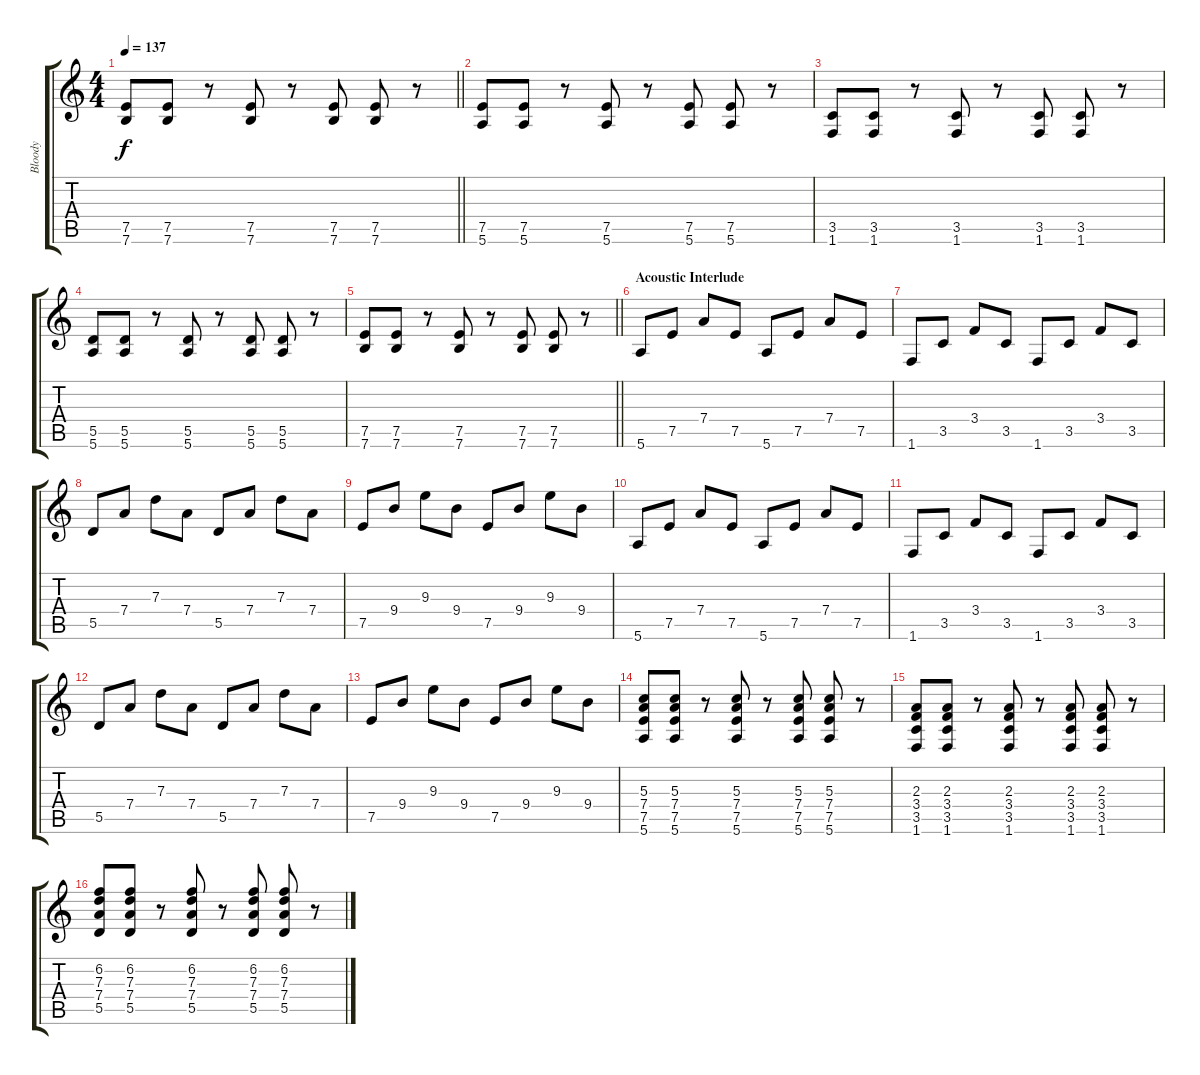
\track ("Bloody" "Bloody") {instrument distortionguitar}
\staff {score tabs}
\tuning (E4 B3 G3 D3 A2 E2) {hide}
\ts (4 4)
\tempo 137
\clef g2
\barLineRight lightlight
\ks c
(7.5 7.6).8{dy f} (7.5 7.6).8 r.8 (7.5 7.6).8 r.8 (7.5 7.6).8 (7.5 7.6).8 r.8 |
(7.5 5.6).8 (7.5 5.6).8 r.8 (7.5 5.6).8 r.8 (7.5 5.6).8 (7.5 5.6).8 r.8 |
(3.5 1.6).8 (3.5 1.6).8 r.8 (3.5 1.6).8 r.8 (3.5 1.6).8 (3.5 1.6).8 r.8 |
(5.5 5.6).8 (5.5 5.6).8 r.8 (5.5 5.6).8 r.8 (5.5 5.6).8 (5.5 5.6).8 r.8 |
\barLineRight lightlight
(7.5 7.6).8 (7.5 7.6).8 r.8 (7.5 7.6).8 r.8 (7.5 7.6).8 (7.5 7.6).8 r.8 |
\section ("" "Acoustic Interlude")
5.6.8{instrument electricguitarclean} 7.5.8 7.4.8 7.5.8 5.6.8 7.5.8 7.4.8 7.5.8 |
1.6.8 3.5.8 3.4.8 3.5.8 1.6.8 3.5.8 3.4.8 3.5.8 |
5.5.8 7.4.8 7.3.8 7.4.8 5.5.8 7.4.8 7.3.8 7.4.8 |
7.5.8 9.4.8 9.3.8 9.4.8 7.5.8 9.4.8 9.3.8 9.4.8 |
5.6.8 7.5.8 7.4.8 7.5.8 5.6.8 7.5.8 7.4.8 7.5.8 |
1.6.8 3.5.8 3.4.8 3.5.8 1.6.8 3.5.8 3.4.8 3.5.8 |
5.5.8 7.4.8 7.3.8 7.4.8 5.5.8 7.4.8 7.3.8 7.4.8 |
7.5.8 9.4.8 9.3.8 9.4.8 7.5.8 9.4.8 9.3.8 9.4.8 |
(5.3 7.4 7.5 5.6).8 (5.3 7.4 7.5 5.6).8 r.8 (5.3 7.4 7.5 5.6).8 r.8 (5.3 7.4 7.5 5.6).8 (5.3 7.4 7.5 5.6).8 r.8 |
(2.3 3.4 3.5 1.6).8 (2.3 3.4 3.5 1.6).8 r.8 (2.3 3.4 3.5 1.6).8 r.8 (2.3 3.4 3.5 1.6).8 (2.3 3.4 3.5 1.6).8 r.8 |
(6.2 7.3 7.4 5.5).8 (6.2 7.3 7.4 5.5).8 r.8 (6.2 7.3 7.4 5.5).8 r.8 (6.2 7.3 7.4 5.5).8 (6.2 7.3 7.4 5.5).8 r.8
